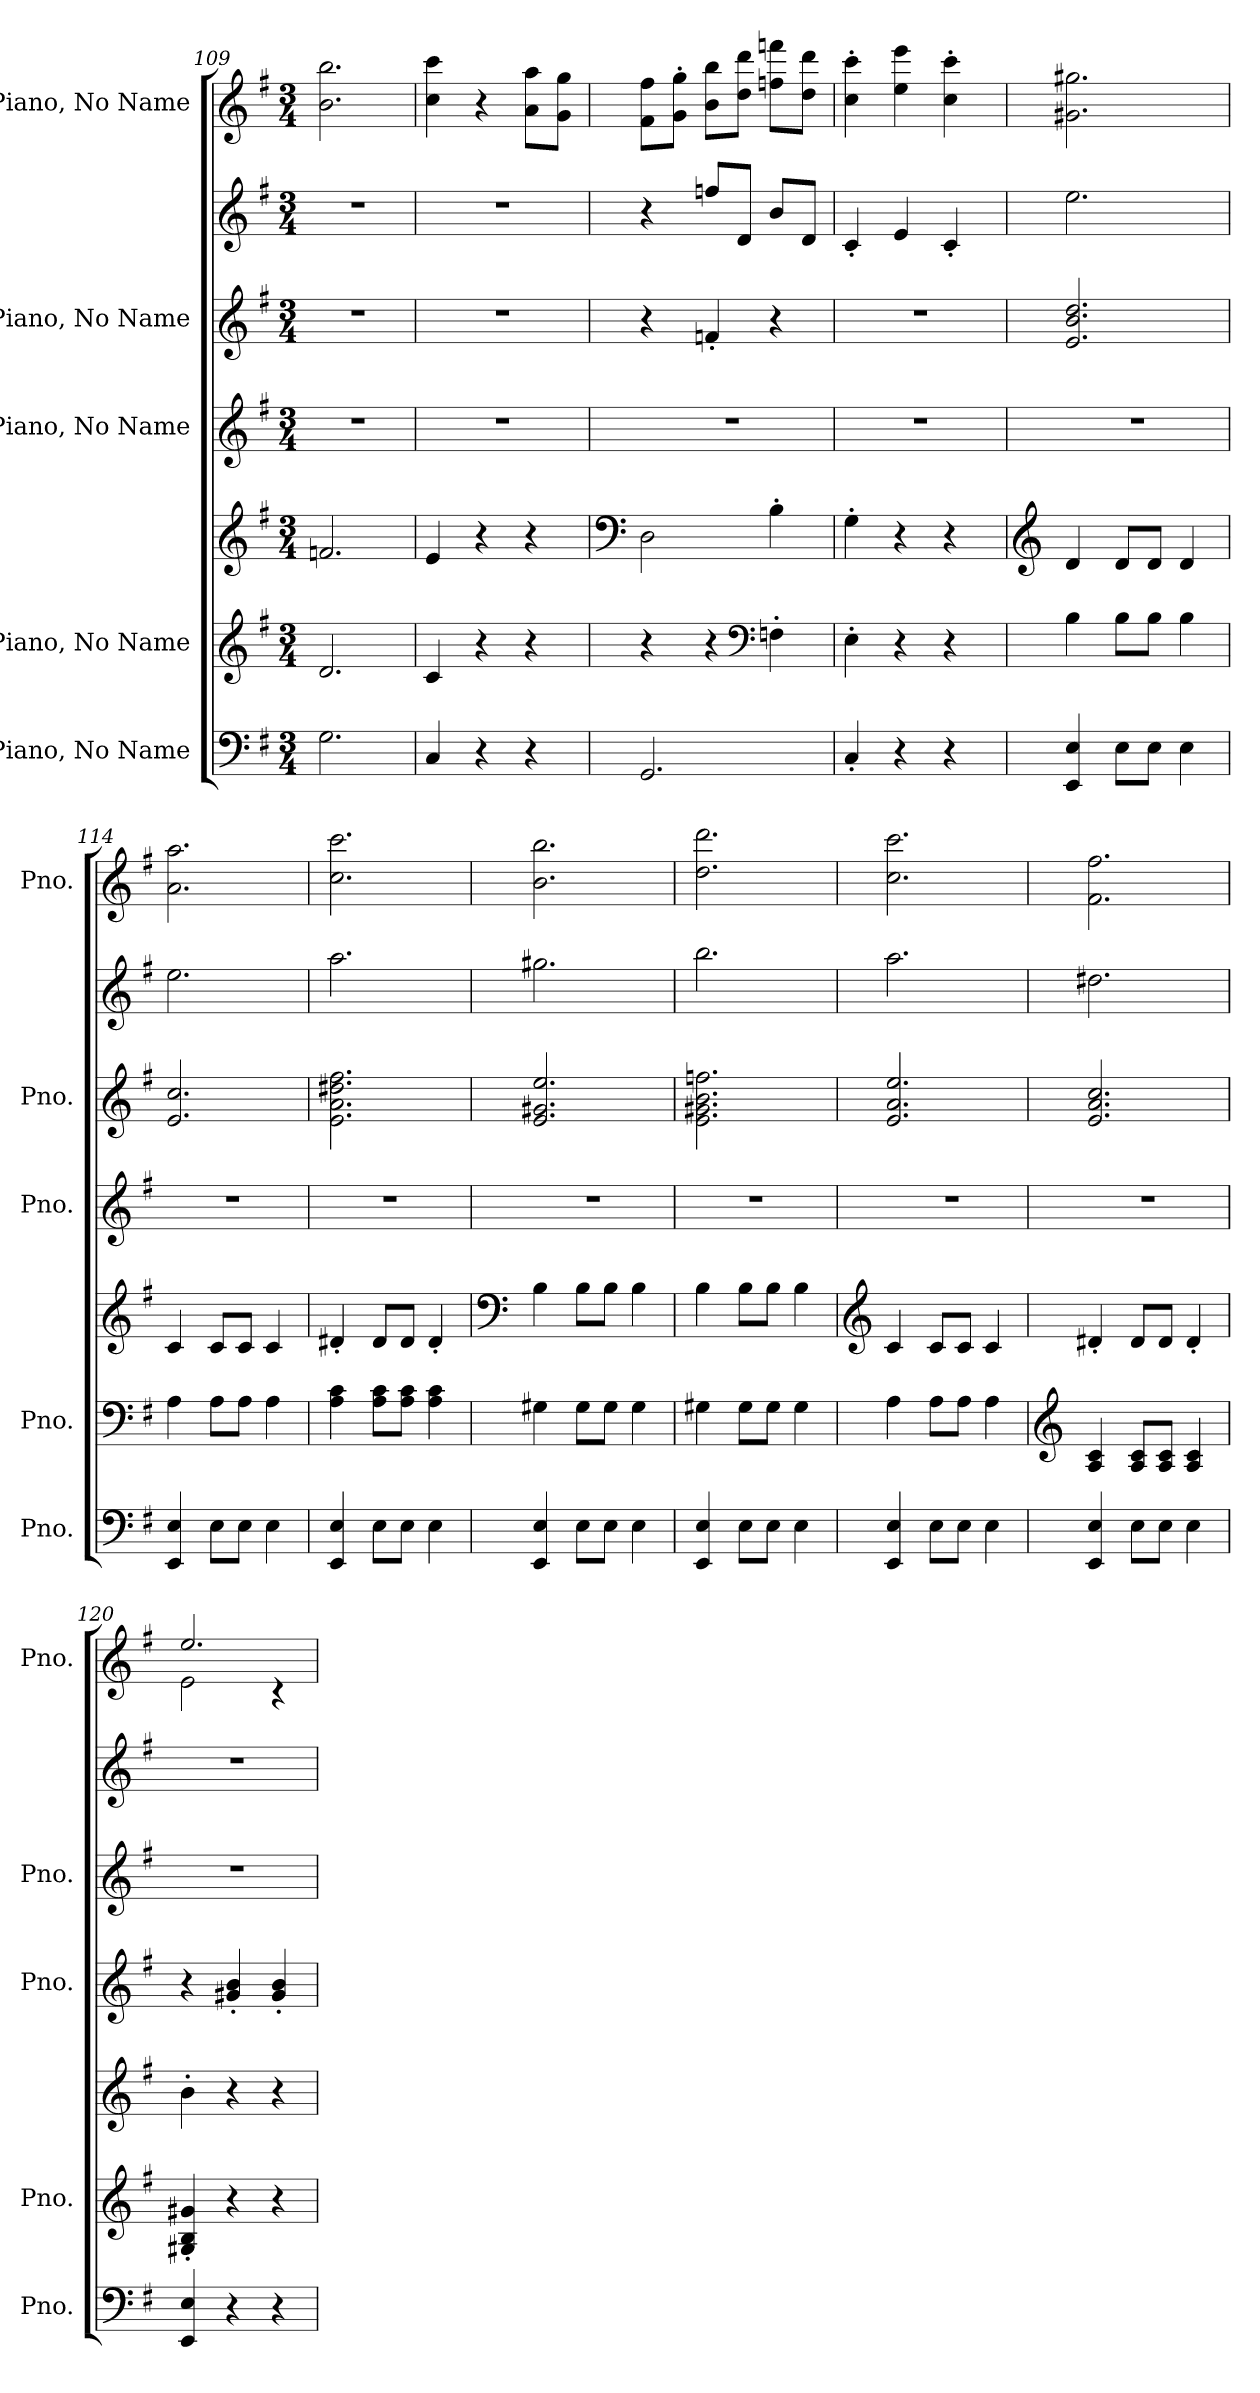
**kern	**kern	**kern	**kern	**kern	**kern	**kern
*part5	*part4	*part4	*part3	*part2	*part2	*part1
*staff7	*staff6	*staff5	*staff4	*staff3	*staff2	*staff1
*I"Piano, No Name	*I"Piano, No Name	*	*I"Piano, No Name	*I"Piano, No Name	*	*I"Piano, No Name
*I'Pno.	*I'Pno.	*	*I'Pno.	*I'Pno.	*	*I'Pno.
*clefF4	*clefG2	*clefG2	*clefG2	*clefG2	*clefG2	*clefG2
*k[f#]	*k[f#]	*k[f#]	*k[f#]	*k[f#]	*k[f#]	*k[f#]
*M3/4	*M3/4	*M3/4	*M3/4	*M3/4	*M3/4	*M3/4
*MM150	*MM150	*MM150	*MM150	*MM150	*MM150	*MM150
=109	=109	=109	=109	=109	=109	=109
2.G\	2.d/	2.fn/	2.r	2.r	2.r	2.b\ 2.bb\
!!LO:PB:g=z
=110	=110	=110	=110	=110	=110	=110
4C/	4c/	4e/	2.r	2.r	2.r	4cc\ 4ccc\
4r	4r	4r	.	.	.	4r
4r	4r	4r	.	.	.	8a\ 8aa\L
.	.	.	.	.	.	8g\ 8gg\J
=111	=111	=111	=111	=111	=111	=111
*	*	*clefF4	*	*	*	*
2.GG/	4r	2D\	2.r	4r	4r	8f#\ 8ff#\L
.	.	.	.	.	.	8g\' 8gg\'J
.	4r	.	.	4fn'/	8ffn/L	8b\ 8bb\L
.	.	.	.	.	8d/J	8dd\ 8ddd\J
*	*clefF4	*	*	*	*	*
.	4Fn'\	4B'\	.	4r	8b/L	8ffn\ 8fffn\L
.	.	.	.	.	8d/J	8dd\ 8ddd\J
=112	=112	=112	=112	=112	=112	=112
*	*	*	*	*	*	*^
4C'/	4E'\	4G'\	2.r	2.r	4c'/	4cc\' 4ccc\'	2ryy
4r	4r	4r	.	.	4e/	4ee\ 4eee\	.
4r	4r	4r	.	.	4c'/	4cc\' 4ccc\'	8.ryy
*	*	*	*	*	*	*MM149	*
.	.	.	.	.	.	.	16ryy
*	*	*	*	*	*	*v	*v
=113	=113	=113	=113	=113	=113	=113
*	*	*clefG2	*	*	*	*
*	*	*	*	*	*	*MM150
4EE/ 4E/	4B\	4d/	2.r	2.e/ 2.b/ 2.dd/	2.ee\	2.g#X\ 2.gg#X\
8E\L	8B\L	8d/L	.	.	.	.
8E\J	8B\J	8d/J	.	.	.	.
4E\	4B\	4d/	.	.	.	.
=114	=114	=114	=114	=114	=114	=114
4EE/ 4E/	4A\	4c/	2.r	2.e/ 2.cc/	2.ee\	2.a\ 2.aa\
8E\L	8A\L	8c/L	.	.	.	.
8E\J	8A\J	8c/J	.	.	.	.
4E\	4A\	4c/	.	.	.	.
=115	=115	=115	=115	=115	=115	=115
4EE/ 4E/	4A\ 4c\	4d#X'/	2.r	2.e\ 2.a\ 2.dd#X\ 2.ff#\	2.aa\	2.cc\ 2.ccc\
8E\L	8A\ 8c\L	8d#/L	.	.	.	.
8E\J	8A\ 8c\J	8d#/J	.	.	.	.
4E\	4A\ 4c\	4d#'/	.	.	.	.
=116	=116	=116	=116	=116	=116	=116
*	*	*clefF4	*	*	*	*
4EE/ 4E/	4G#X\	4B\	2.r	2.e/ 2.g#X/ 2.ee/	2.gg#X\	2.b\ 2.bb\
8E\L	8G#\L	8B\L	.	.	.	.
8E\J	8G#\J	8B\J	.	.	.	.
4E\	4G#\	4B\	.	.	.	.
!!LO:PB:g=z
=117	=117	=117	=117	=117	=117	=117
4EE/ 4E/	4G#X\	4B\	2.r	2.e\ 2.g#X\ 2.b\ 2.ffn\	2.bb\	2.dd\ 2.ddd\
8E\L	8G#\L	8B\L	.	.	.	.
8E\J	8G#\J	8B\J	.	.	.	.
4E\	4G#\	4B\	.	.	.	.
=118	=118	=118	=118	=118	=118	=118
*	*	*clefG2	*	*	*	*
4EE/ 4E/	4A\	4c/	2.r	2.e/ 2.a/ 2.ee/	2.aa\	2.cc\ 2.ccc\
8E\L	8A\L	8c/L	.	.	.	.
8E\J	8A\J	8c/J	.	.	.	.
4E\	4A\	4c/	.	.	.	.
=119	=119	=119	=119	=119	=119	=119
*	*clefG2	*	*	*	*	*
4EE/ 4E/	4A/ 4c/	4d#X'/	2.r	2.e/ 2.a/ 2.cc/	2.dd#X\	2.f#\ 2.ff#\
8E\L	8A/ 8c/L	8d#/L	.	.	.	.
8E\J	8A/ 8c/J	8d#/J	.	.	.	.
4E\	4A/ 4c/	4d#'/	.	.	.	.
=120	=120	=120	=120	=120	=120	=120
*	*	*	*	*	*	*^
4EE/ 4E/	4G#X/' 4B/' 4g#X/'	4b'\	4r	2.r	2.r	2.ee/	2e\
4r	4r	4r	4g#X/' 4b/'	.	.	.	.
4r	4r	4r	4g#/' 4b/'	.	.	.	4r
*	*	*	*	*	*	*v	*v
=	=	=	=	=	=	=
*-	*-	*-	*-	*-	*-	*-
